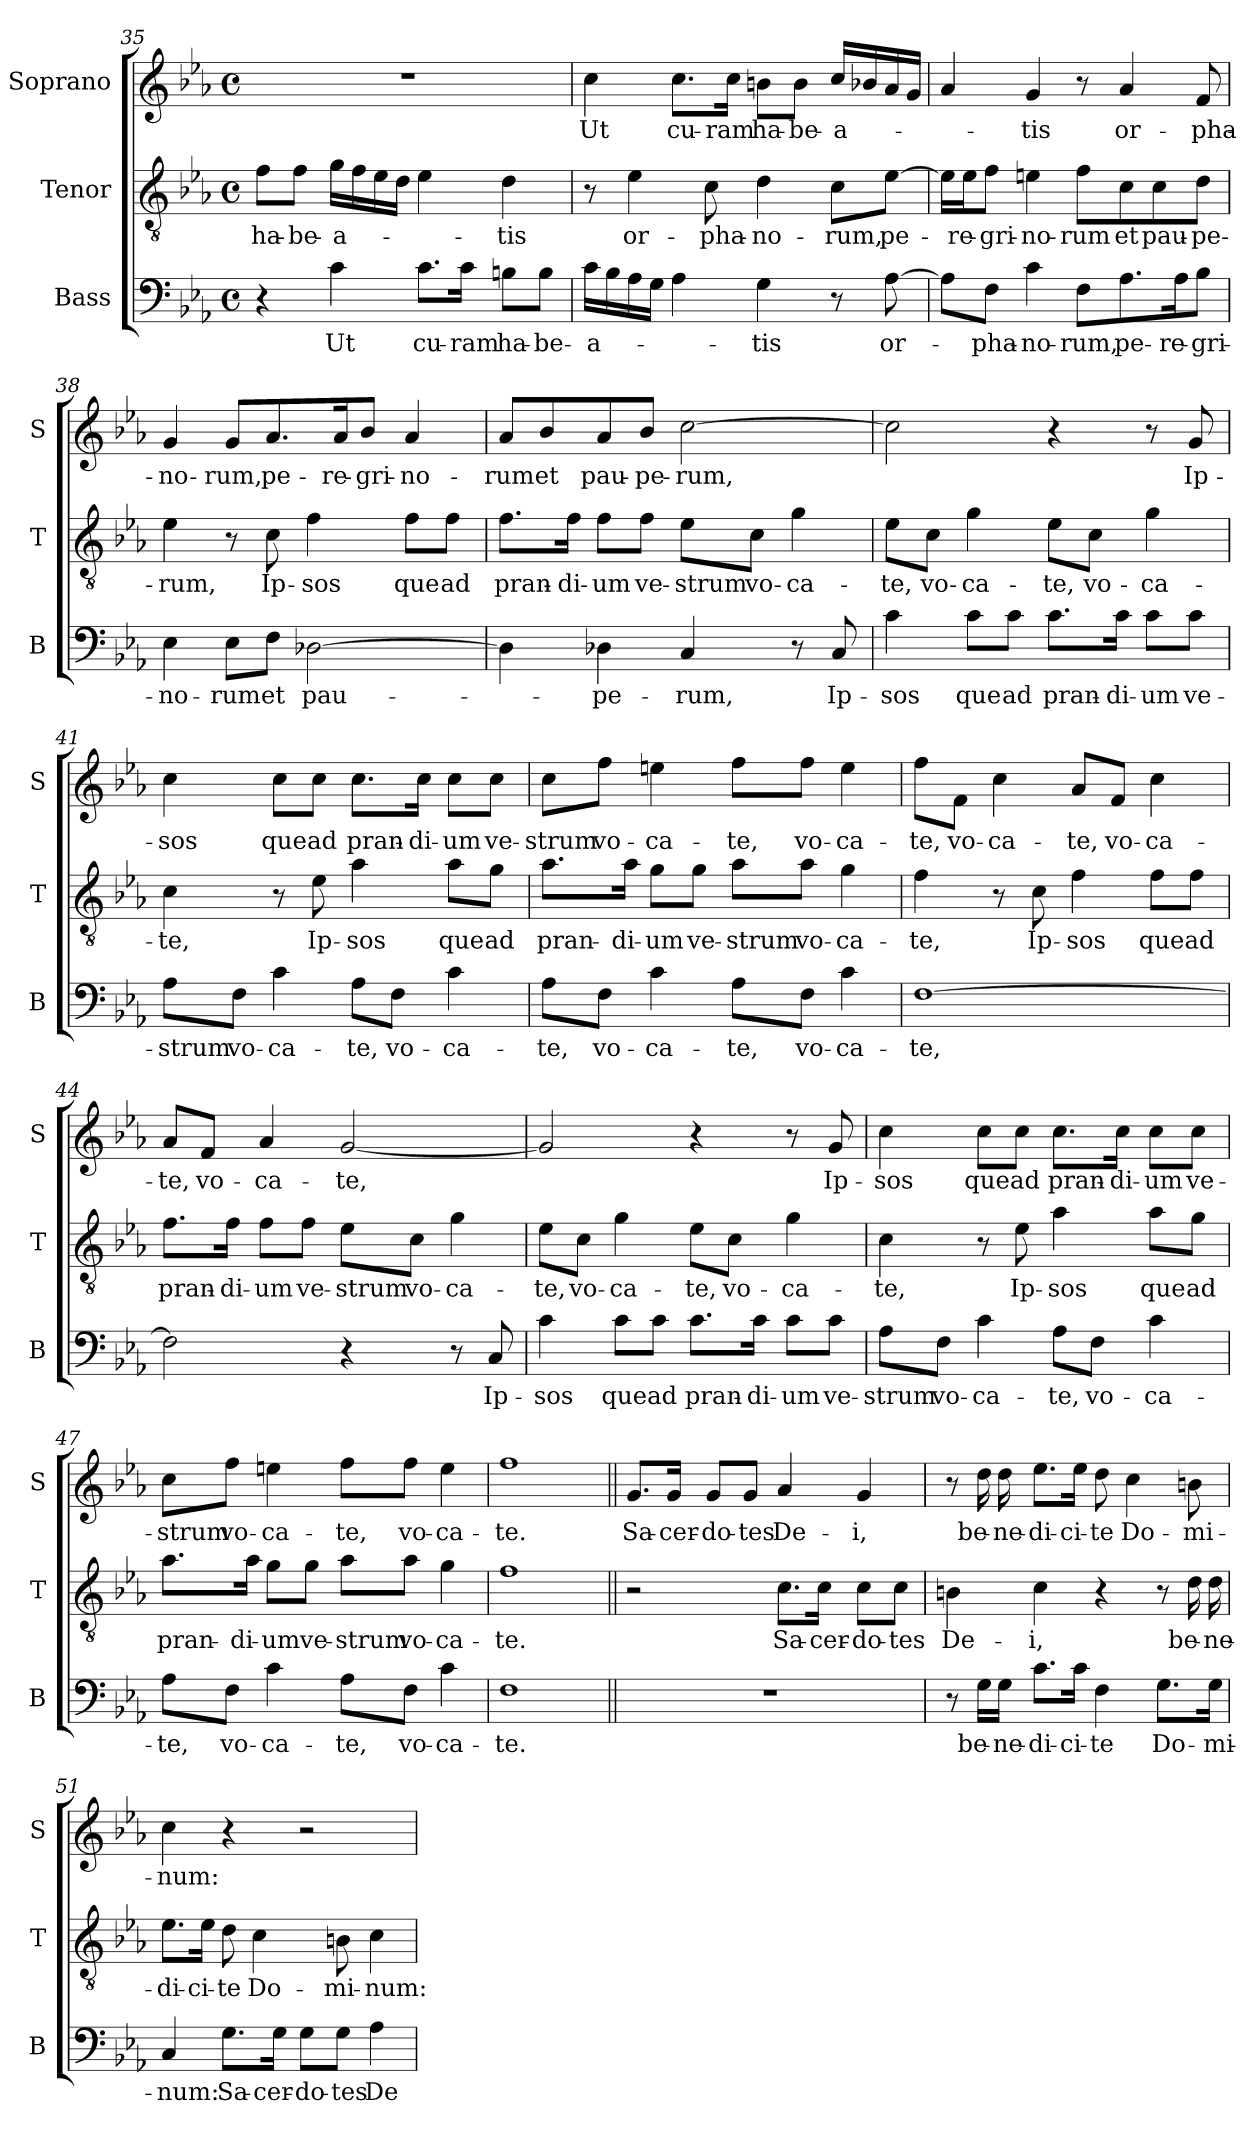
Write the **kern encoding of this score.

**kern	**text	**kern	**text	**kern	**text
*part3	*part3	*part2	*part2	*part1	*part1
*staff3	*staff3	*staff2	*staff2	*staff1	*staff1
*I"Bass	*	*I"Tenor	*	*I"Soprano	*
*I'B	*	*I'T	*	*I'S	*
!!LO:PB:g=z
*clefF4	*	*clefGv2	*	*clefG2	*
*k[b-e-a-]	*	*k[b-e-a-]	*	*k[b-e-a-]	*
*E-:	*	*E-:	*	*E-:	*
*M4/4	*	*M4/4	*	*M4/4	*
*met(c)	*	*met(c)	*	*met(c)	*
=35	=35	=35	=35	=35	=35
!	!	!	!LO:LY:b	!	!
4r	.	8f\L	ha-	1r	.
!	!	!	!LO:LY:b	!	!
.	.	8f\J	-be-	.	.
!	!LO:LY:b	!	!LO:LY:b	!	!
4c\	Ut	16g\LL	-a-	.	.
.	.	16f\	.	.	.
.	.	16e-\	.	.	.
.	.	16d\JJ	.	.	.
!	!LO:LY:b	!	!	!	!
8.c\L	cu-	4e-\	.	.	.
!	!LO:LY:b	!	!	!	!
16c\Jk	-ram	.	.	.	.
!	!LO:LY:b	!	!LO:LY:b	!	!
8Bn\L	ha-	4d\	-tis	.	.
!	!LO:LY:b	!	!	!	!
8B\J	-be-	.	.	.	.
=36	=36	=36	=36	=36	=36
!	!LO:LY:b	!	!	!	!LO:LY:b
16c\LL	-a-	8r	.	4cc\	Ut
16B-\	.	.	.	.	.
!	!	!	!LO:LY:b	!	!
16A-\	.	4e-\	or-	.	.
16G\JJ	.	.	.	.	.
!	!	!	!	!	!LO:LY:b
4A-\	.	.	.	8.cc\L	cu-
!	!	!	!LO:LY:b	!	!
.	.	8c\	-pha-	.	.
!	!	!	!	!	!LO:LY:b
.	.	.	.	16cc\Jk	-ram
!	!LO:LY:b	!	!LO:LY:b	!	!LO:LY:b
4G\	-tis	4d\	-no-	8bn\L	ha-
!	!	!	!	!	!LO:LY:b
.	.	.	.	8b\J	-be-
!	!	!	!LO:LY:b	!	!LO:LY:b
8r	.	8c\L	-rum,	16cc/LL	-a-
.	.	.	.	16b-X/	.
!	!LO:LY:b	!	!LO:LY:b	!	!
[8A-\	or-	[8e-\J	pe-	16a-/	.
.	.	.	.	16g/JJ	.
=37	=37	=37	=37	=37	=37
8A-\L]	.	16e-\LL]	.	4a-/	.
!	!	!	!LO:LY:b	!	!
.	.	16e-\J	-re-	.	.
!	!LO:LY:b	!	!LO:LY:b	!	!
8F\J	-pha-	8f\J	-gri-	.	.
!	!LO:LY:b	!	!LO:LY:b	!	!LO:LY:b
4c\	-no-	4en\	-no-	4g/	-tis
!	!LO:LY:b	!	!LO:LY:b	!	!
8F\L	-rum,	8f\L	-rum	8r	.
!	!LO:LY:b	!	!LO:LY:b	!	!LO:LY:b
8.A-\	pe-	8c\	et	4a-/	or-
!	!	!	!LO:LY:b	!	!
.	.	8c\	pau-	.	.
!	!LO:LY:b	!	!	!	!
16A-\k	-re-	.	.	.	.
!	!LO:LY:b	!	!LO:LY:b	!	!LO:LY:b
8B-\J	-gri-	8d\J	-pe-	8f/	-pha-
!!LO:LB:g=z
=38	=38	=38	=38	=38	=38
!	!LO:LY:b	!	!LO:LY:b	!	!LO:LY:b
4E-\	-no-	4e-\	-rum,	4g/	-no-
!	!LO:LY:b	!	!	!	!LO:LY:b
8E-\L	-rum	8r	.	8g/L	-rum,
!	!LO:LY:b	!	!LO:LY:b	!	!LO:LY:b
8F\J	et	8c\	Ip-	8.a-/	pe-
!	!LO:LY:b	!	!LO:LY:b	!	!
[2D-X\	pau-	4f\	-sos	.	.
!	!	!	!	!	!LO:LY:b
.	.	.	.	16a-/k	-re-
!	!	!	!	!	!LO:LY:b
.	.	.	.	8b-/J	-gri-
!	!	!	!LO:LY:b	!	!LO:LY:b
.	.	8f\L	que	4a-/	-no-
!	!	!	!LO:LY:b	!	!
.	.	8f\J	ad	.	.
=39	=39	=39	=39	=39	=39
!	!	!	!LO:LY:b	!	!LO:LY:b
4D-\]	.	8.f\L	pran-	8a-/L	-rum
!	!	!	!	!	!LO:LY:b
.	.	.	.	8b-/	et
!	!	!	!LO:LY:b	!	!
.	.	16f\Jk	-di-	.	.
!	!LO:LY:b	!	!LO:LY:b	!	!LO:LY:b
4D-X\	-pe-	8f\L	-um	8a-/	pau-
!	!	!	!LO:LY:b	!	!LO:LY:b
.	.	8f\J	ve-	8b-/J	-pe-
!	!LO:LY:b	!	!LO:LY:b	!	!LO:LY:b
4C/	-rum,	8e-\L	-strum	[2cc\	-rum,
!	!	!	!LO:LY:b	!	!
.	.	8c\J	vo-	.	.
!	!	!	!LO:LY:b	!	!
8r	.	4g\	-ca-	.	.
!	!LO:LY:b	!	!	!	!
8C/	Ip-	.	.	.	.
=40	=40	=40	=40	=40	=40
!	!LO:LY:b	!	!LO:LY:b	!	!
4c\	-sos	8e-\L	-te,	2cc\]	.
!	!	!	!LO:LY:b	!	!
.	.	8c\J	vo-	.	.
!	!LO:LY:b	!	!LO:LY:b	!	!
8c\L	que	4g\	-ca-	.	.
!	!LO:LY:b	!	!	!	!
8c\J	ad	.	.	.	.
!	!LO:LY:b	!	!LO:LY:b	!	!
8.c\L	pran-	8e-\L	-te,	4r	.
!	!	!	!LO:LY:b	!	!
.	.	8c\J	vo-	.	.
!	!LO:LY:b	!	!	!	!
16c\Jk	-di-	.	.	.	.
!	!LO:LY:b	!	!LO:LY:b	!	!
8c\L	-um	4g\	-ca-	8r	.
!	!LO:LY:b	!	!	!	!LO:LY:b
8c\J	ve-	.	.	8g/	Ip-
!!LO:LB:g=z
=41	=41	=41	=41	=41	=41
!	!LO:LY:b	!	!LO:LY:b	!	!LO:LY:b
8A-\L	-strum	4c\	-te,	4cc\	-sos
!	!LO:LY:b	!	!	!	!
8F\J	vo-	.	.	.	.
!	!LO:LY:b	!	!	!	!LO:LY:b
4c\	-ca-	8r	.	8cc\L	que
!	!	!	!LO:LY:b	!	!LO:LY:b
.	.	8e-\	Ip-	8cc\J	ad
!	!LO:LY:b	!	!LO:LY:b	!	!LO:LY:b
8A-\L	-te,	4a-\	-sos	8.cc\L	pran-
!	!LO:LY:b	!	!	!	!
8F\J	vo-	.	.	.	.
!	!	!	!	!	!LO:LY:b
.	.	.	.	16cc\Jk	-di-
!	!LO:LY:b	!	!LO:LY:b	!	!LO:LY:b
4c\	-ca-	8a-\L	que	8cc\L	-um
!	!	!	!LO:LY:b	!	!LO:LY:b
.	.	8g\J	ad	8cc\J	ve-
=42	=42	=42	=42	=42	=42
!	!LO:LY:b	!	!LO:LY:b	!	!LO:LY:b
8A-\L	-te,	8.a-\L	pran-	8cc\L	-strum
!	!LO:LY:b	!	!	!	!LO:LY:b
8F\J	vo-	.	.	8ff\J	vo-
!	!	!	!LO:LY:b	!	!
.	.	16a-\Jk	-di-	.	.
!	!LO:LY:b	!	!LO:LY:b	!	!LO:LY:b
4c\	-ca-	8g\L	-um	4een\	-ca-
!	!	!	!LO:LY:b	!	!
.	.	8g\J	ve-	.	.
!	!LO:LY:b	!	!LO:LY:b	!	!LO:LY:b
8A-\L	-te,	8a-\L	-strum	8ff\L	-te,
!	!LO:LY:b	!	!LO:LY:b	!	!LO:LY:b
8F\J	vo-	8a-\J	vo-	8ff\J	vo-
!	!LO:LY:b	!	!LO:LY:b	!	!LO:LY:b
4c\	-ca-	4g\	-ca-	4ee\	-ca-
=43	=43	=43	=43	=43	=43
!	!LO:LY:b	!	!LO:LY:b	!	!LO:LY:b
[1F	-te,	4f\	-te,	8ff\L	-te,
!	!	!	!	!	!LO:LY:b
.	.	.	.	8f\J	vo-
!	!	!	!	!	!LO:LY:b
.	.	8r	.	4cc\	-ca-
!	!	!	!LO:LY:b	!	!
.	.	8c\	Ip-	.	.
!	!	!	!LO:LY:b	!	!LO:LY:b
.	.	4f\	-sos	8a-/L	-te,
!	!	!	!	!	!LO:LY:b
.	.	.	.	8f/J	vo-
!	!	!	!LO:LY:b	!	!LO:LY:b
.	.	8f\L	que	4cc\	-ca-
!	!	!	!LO:LY:b	!	!
.	.	8f\J	ad	.	.
!!LO:PB:g=z
=44	=44	=44	=44	=44	=44
!	!	!	!LO:LY:b	!	!LO:LY:b
2F\]	.	8.f\L	pran-	8a-/L	-te,
!	!	!	!	!	!LO:LY:b
.	.	.	.	8f/J	vo-
!	!	!	!LO:LY:b	!	!
.	.	16f\Jk	-di-	.	.
!	!	!	!LO:LY:b	!	!LO:LY:b
.	.	8f\L	-um	4a-/	-ca-
!	!	!	!LO:LY:b	!	!
.	.	8f\J	ve-	.	.
!	!	!	!LO:LY:b	!	!LO:LY:b
4r	.	8e-\L	-strum	[2g/	-te,
!	!	!	!LO:LY:b	!	!
.	.	8c\J	vo-	.	.
!	!	!	!LO:LY:b	!	!
8r	.	4g\	-ca-	.	.
!	!LO:LY:b	!	!	!	!
8C/	Ip-	.	.	.	.
=45	=45	=45	=45	=45	=45
!	!LO:LY:b	!	!LO:LY:b	!	!
4c\	-sos	8e-\L	-te,	2g/]	.
!	!	!	!LO:LY:b	!	!
.	.	8c\J	vo-	.	.
!	!LO:LY:b	!	!LO:LY:b	!	!
8c\L	que	4g\	-ca-	.	.
!	!LO:LY:b	!	!	!	!
8c\J	ad	.	.	.	.
!	!LO:LY:b	!	!LO:LY:b	!	!
8.c\L	pran-	8e-\L	-te,	4r	.
!	!	!	!LO:LY:b	!	!
.	.	8c\J	vo-	.	.
!	!LO:LY:b	!	!	!	!
16c\Jk	-di-	.	.	.	.
!	!LO:LY:b	!	!LO:LY:b	!	!
8c\L	-um	4g\	-ca-	8r	.
!	!LO:LY:b	!	!	!	!LO:LY:b
8c\J	ve-	.	.	8g/	Ip-
=46	=46	=46	=46	=46	=46
!	!LO:LY:b	!	!LO:LY:b	!	!LO:LY:b
8A-\L	-strum	4c\	-te,	4cc\	-sos
!	!LO:LY:b	!	!	!	!
8F\J	vo-	.	.	.	.
!	!LO:LY:b	!	!	!	!LO:LY:b
4c\	-ca-	8r	.	8cc\L	que
!	!	!	!LO:LY:b	!	!LO:LY:b
.	.	8e-\	Ip-	8cc\J	ad
!	!LO:LY:b	!	!LO:LY:b	!	!LO:LY:b
8A-\L	-te,	4a-\	-sos	8.cc\L	pran-
!	!LO:LY:b	!	!	!	!
8F\J	vo-	.	.	.	.
!	!	!	!	!	!LO:LY:b
.	.	.	.	16cc\Jk	-di-
!	!LO:LY:b	!	!LO:LY:b	!	!LO:LY:b
4c\	-ca-	8a-\L	que	8cc\L	-um
!	!	!	!LO:LY:b	!	!LO:LY:b
.	.	8g\J	ad	8cc\J	ve-
!!LO:LB:g=z
=47	=47	=47	=47	=47	=47
!	!LO:LY:b	!	!LO:LY:b	!	!LO:LY:b
8A-\L	-te,	8.a-\L	pran-	8cc\L	-strum
!	!LO:LY:b	!	!	!	!LO:LY:b
8F\J	vo-	.	.	8ff\J	vo-
!	!	!	!LO:LY:b	!	!
.	.	16a-\Jk	-di-	.	.
!	!LO:LY:b	!	!LO:LY:b	!	!LO:LY:b
4c\	-ca-	8g\L	-um	4een\	-ca-
!	!	!	!LO:LY:b	!	!
.	.	8g\J	ve-	.	.
!	!LO:LY:b	!	!LO:LY:b	!	!LO:LY:b
8A-\L	-te,	8a-\L	-strum	8ff\L	-te,
!	!LO:LY:b	!	!LO:LY:b	!	!LO:LY:b
8F\J	vo-	8a-\J	vo-	8ff\J	vo-
!	!LO:LY:b	!	!LO:LY:b	!	!LO:LY:b
4c\	-ca-	4g\	-ca-	4ee\	-ca-
=48	=48	=48	=48	=48	=48
!	!LO:LY:b	!	!LO:LY:b	!	!LO:LY:b
1F	-te.	1f	-te.	1ff	-te.
=49||	=49||	=49||	=49||	=49||	=49||
!	!	!	!	!	!LO:LY:b
1r	.	2r	.	8.g/L	Sa-
!	!	!	!	!	!LO:LY:b
.	.	.	.	16g/Jk	-cer-
!	!	!	!	!	!LO:LY:b
.	.	.	.	8g/L	-do-
!	!	!	!	!	!LO:LY:b
.	.	.	.	8g/J	-tes
!	!	!	!LO:LY:b	!	!LO:LY:b
.	.	8.c\L	Sa-	4a-/	De-
!	!	!	!LO:LY:b	!	!
.	.	16c\Jk	-cer-	.	.
!	!	!	!LO:LY:b	!	!LO:LY:b
.	.	8c\L	-do-	4g/	-i,
!	!	!	!LO:LY:b	!	!
.	.	8c\J	-tes	.	.
=50	=50	=50	=50	=50	=50
!	!	!	!LO:LY:b	!	!
8r	.	4Bn\	De-	8r	.
!	!LO:LY:b	!	!	!	!LO:LY:b
16G\LL	be-	.	.	16dd\	be-
!	!LO:LY:b	!	!	!	!LO:LY:b
16G\JJ	-ne-	.	.	16dd\	-ne-
!	!LO:LY:b	!	!LO:LY:b	!	!LO:LY:b
8.c\L	-di-	4c\	-i,	8.ee-\L	-di-
!	!LO:LY:b	!	!	!	!LO:LY:b
16c\Jk	-ci-	.	.	16ee-\Jk	-ci-
!	!LO:LY:b	!	!	!	!LO:LY:b
4F\	-te	4r	.	8dd\	-te
!	!	!	!	!	!LO:LY:b
.	.	.	.	4cc\	Do-
!	!LO:LY:b	!	!	!	!
8.G\L	Do-	8r	.	.	.
!	!	!	!LO:LY:b	!	!LO:LY:b
.	.	16d\	be-	8bn\	-mi-
!	!LO:LY:b	!	!LO:LY:b	!	!
16G\Jk	-mi-	16d\	-ne-	.	.
!!LO:LB:g=z
=51	=51	=51	=51	=51	=51
!	!LO:LY:b	!	!LO:LY:b	!	!LO:LY:b
4C/	-num:	8.e-\L	-di-	4cc\	-num:
!	!	!	!LO:LY:b	!	!
.	.	16e-\Jk	-ci-	.	.
!	!LO:LY:b	!	!LO:LY:b	!	!
8.G\L	Sa-	8d\	-te	4r	.
!	!	!	!LO:LY:b	!	!
.	.	4c\	Do-	.	.
!	!LO:LY:b	!	!	!	!
16G\Jk	-cer-	.	.	.	.
!	!LO:LY:b	!	!	!	!
8G\L	-do-	.	.	2r	.
!	!LO:LY:b	!	!LO:LY:b	!	!
8G\J	-tes	8Bn\	-mi-	.	.
!	!LO:LY:b	!	!LO:LY:b	!	!
4A-\	De-	4c\	-num:	.	.
=	=	=	=	=	=
*-	*-	*-	*-	*-	*-
